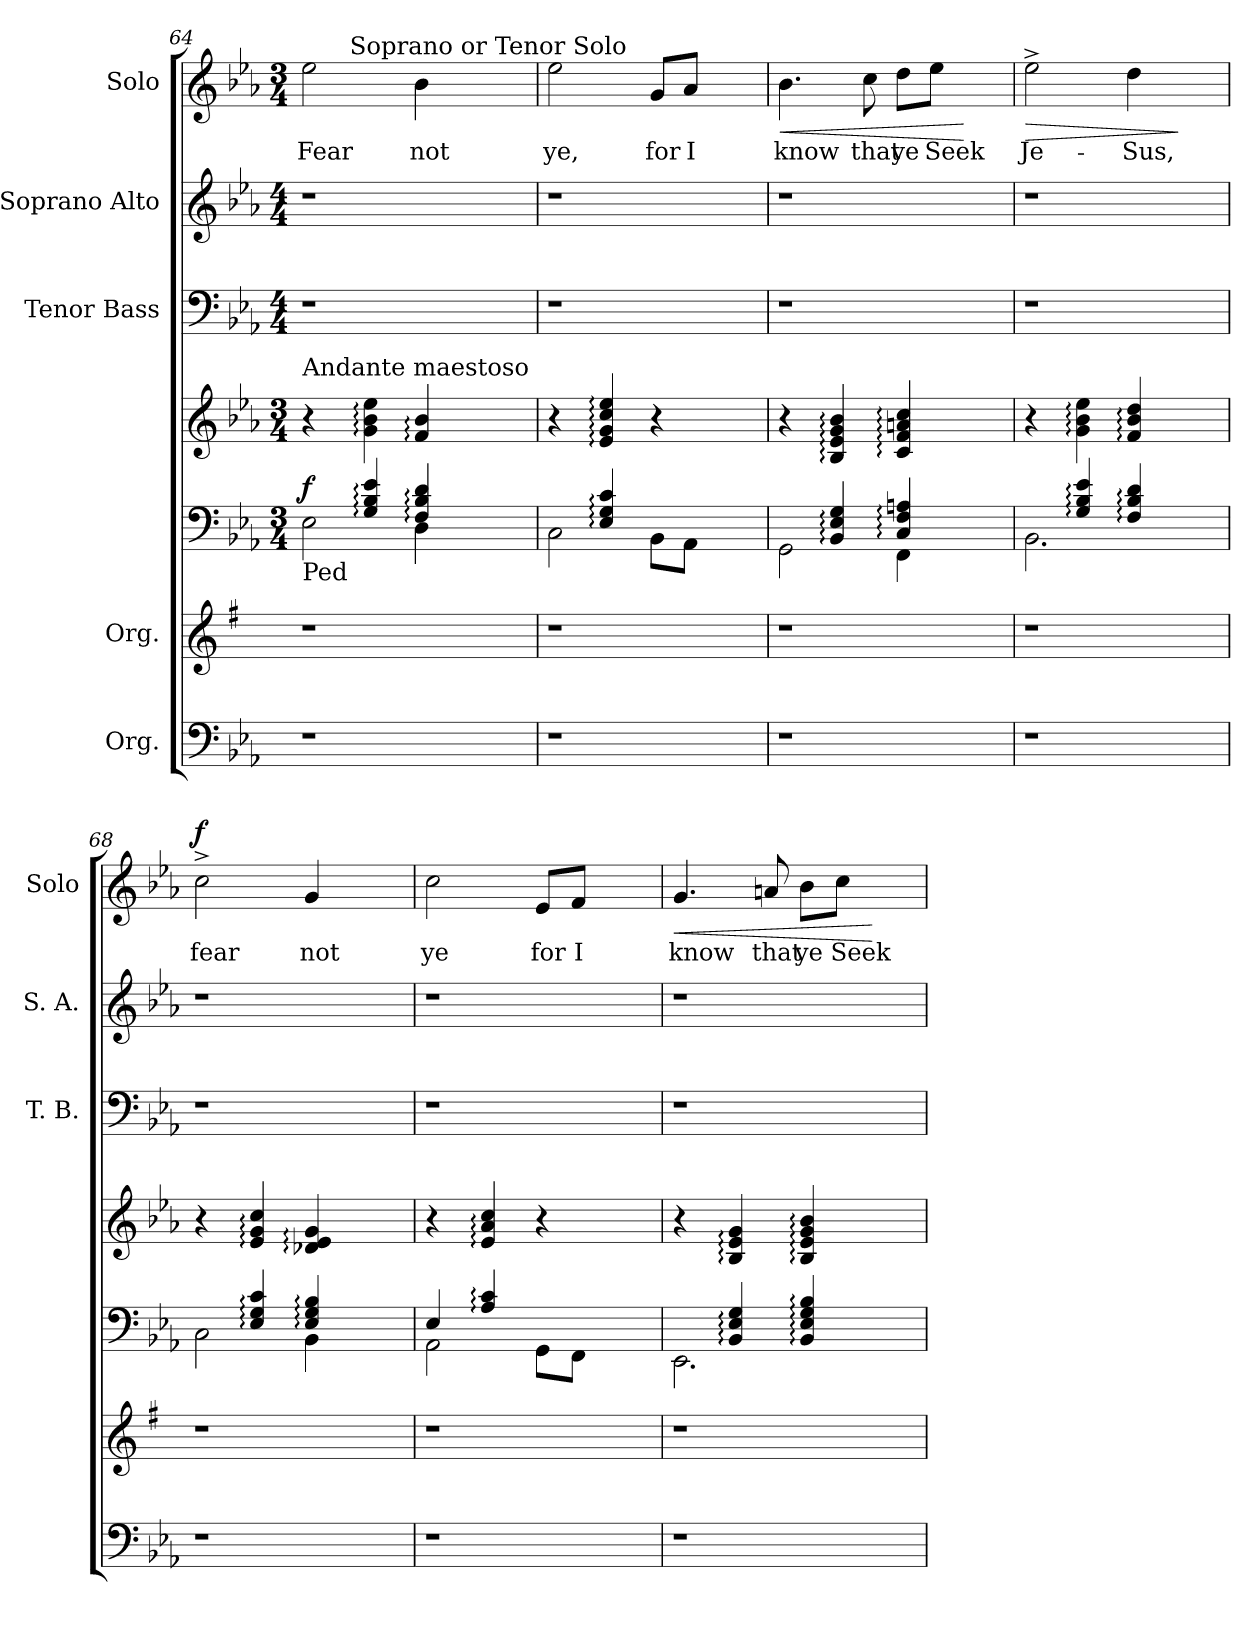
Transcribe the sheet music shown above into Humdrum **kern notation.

**kern	**kern	**kern	**dynam	**kern	**kern	**kern	**kern	**text	**dynam
*part7	*part6	*part5	*part5	*part4	*part3	*part2	*part1	*part1	*part1
*staff7	*staff6	*staff5	*staff5	*staff4	*staff3	*staff2	*staff1	*staff1	*staff1
*I"Org.	*I"Org.	*	*	*	*I"Tenor Bass	*I"Soprano Alto	*I"Solo	*	*
*	*	*	*	*	*I'T. B.	*I'S. A.	*I'Solo	*	*
!!LO:LB:g=z
*clefF4	*clefG2	*clefF4	*	*clefG2	*clefF4	*clefG2	*clefG2	*	*
*k[b-e-a-]	*k[f#]	*k[b-e-a-]	*	*k[b-e-a-]	*k[b-e-a-]	*k[b-e-a-]	*k[b-e-a-]	*	*
*E-:	*G:	*E-:	*	*E-:	*E-:	*E-:	*E-:	*	*
*	*	*M3/4	*	*M3/4	*M4/4	*M4/4	*M3/4	*	*
=64	=64	=64	=64	=64	=64	=64	=64	=64	=64
*	*	*^	*	*	*	*	*	*	*
!	!	!	!	!	!	!	!	!LO:TX:a:t=Andante maestoso	!	!
!	!	!	!	!	!LO:TX:a:t=Andante maestoso	!	!	!	!	!
!	!	!LO:TX:b:t=Ped	!	!	!	!	!	!	!	!
!	!	!	!	!LO:DY:a	!	!	!	!	!LO:LY:b	!
*	*	*	*	*	*	*	*	*^	*	*
1r	1r	2E-\	4ryy	f	4r	1r	1r	2ee-\	8..ryy	Fear	.
!	!	!	!	!	!	!	!	!	!LO:TX:a:t=Soprano or Tenor Solo	!	!
.	.	.	.	.	.	.	.	.	2ryy	.	.
.	.	.	4G/: 4B-/: 4e-/:	.	4g\: 4b-\: 4ee-\:	.	.	.	.	.	.
!	!	!	!	!	!	!	!	!	!	!LO:LY:b	!
.	.	4D\	4F/: 4B-/: 4d/:	.	4f/: 4b-/:	.	.	4b-\	.	not	.
.	.	.	.	.	.	.	.	.	4ryy	.	.
.	.	4ryy	4ryy	.	4ryy	.	.	4ryy	.	.	.
.	.	.	.	.	.	.	.	.	32ryy	.	.
=65	=65	=65	=65	=65	=65	=65	=65	=65	=65	=65	=65
!	!	!	!	!	!	!	!	!	!	!LO:LY:b	!
*	*	*	*	*	*	*	*	*v	*v	*	*
1r	1r	2C\	4ryy	.	4r	1r	1r	2ee-\	ye,	.
.	.	.	4E-/: 4G/: 4c/:	.	4e-/: 4g/: 4cc/: 4ee-/:	.	.	.	.	.
!	!	!	!	!	!	!	!	!	!LO:LY:b	!
.	.	4ryy	8BB-\L	.	4r	.	.	8g/L	for	.
!	!	!	!	!	!	!	!	!	!LO:LY:b	!
.	.	.	8AA-\J	.	.	.	.	8a-/J	I	.
.	.	4ryy	4ryy	.	4ryy	.	.	4ryy	.	.
=66	=66	=66	=66	=66	=66	=66	=66	=66	=66	=66
!	!	!	!	!	!	!	!	!	!LO:LY:b	!LO:HP:b
1r	1r	2GG\	4ryy	.	4r	1r	1r	4.b-\	know	<
.	.	.	4BB-/: 4E-/: 4G/:	.	4B-/: 4e-/: 4g/: 4b-/:	.	.	.	.	.
!	!	!	!	!	!	!	!	!	!LO:LY:b	!
.	.	.	.	.	.	.	.	8cc\	that	.
!	!	!	!	!	!	!	!	!	!LO:LY:b	!
.	.	4FF\	4C/: 4F/: 4An/:	.	4c/: 4f/: 4an/: 4cc/:	.	.	8dd\L	ye	.
!	!	!	!	!	!	!	!	!	!LO:LY:b	!
.	.	.	.	.	.	.	.	8ee-\J	Seek	.
.	.	4ryy	4ryy	.	4ryy	.	.	4ryy	.	[
=67	=67	=67	=67	=67	=67	=67	=67	=67	=67	=67
!	!	!	!	!	!	!	!	!	!LO:LY:b	!LO:HP:b
1r	1r	2.BB-\	4ryy	.	4r	1r	1r	2ee-^>\	Je-	>
.	.	.	4G/: 4B-/: 4e-/:	.	4g\: 4b-\: 4ee-\:	.	.	.	.	.
!	!	!	!	!	!	!	!	!	!LO:LY:b	!
.	.	.	4F/: 4B-/: 4d/:	.	4f/: 4b-/: 4dd/:	.	.	4dd\	-Sus,	.
.	.	4ryy	4ryy	.	4ryy	.	.	4ryy	.	]
=68	=68	=68	=68	=68	=68	=68	=68	=68	=68	=68
!	!	!	!	!	!	!	!	!	!LO:LY:b	!LO:DY:a
1r	1r	2C\	4ryy	.	4r	1r	1r	2cc^>\	fear	f
.	.	.	4E-/: 4G/: 4c/:	.	4e-/: 4g/: 4cc/:	.	.	.	.	.
!	!	!	!	!	!	!	!	!	!LO:LY:b	!
.	.	4BB-\	4E-/: 4G/: 4B-/:	.	4d-X/: 4e-/: 4g/:	.	.	4g/	not	.
.	.	4ryy	4ryy	.	4ryy	.	.	4ryy	.	.
!!LO:LB:g=z
=69	=69	=69	=69	=69	=69	=69	=69	=69	=69	=69
!	!	!	!	!	!	!	!	!	!LO:LY:b	!
1r	1r	2AA-\	4E-:/	.	4r	1r	1r	2cc\	ye	.
.	.	.	4A-/: 4c/:	.	4e-/: 4a-/: 4cc/:	.	.	.	.	.
!	!	!	!	!	!	!	!	!	!LO:LY:b	!
.	.	4ryy	8GG\L	.	4r	.	.	8e-/L	for	.
!	!	!	!	!	!	!	!	!	!LO:LY:b	!
.	.	.	8FF\J	.	.	.	.	8f/J	I	.
.	.	4ryy	4ryy	.	4ryy	.	.	4ryy	.	.
=70	=70	=70	=70	=70	=70	=70	=70	=70	=70	=70
!	!	!	!	!	!	!	!	!	!LO:LY:b	!LO:HP:b
1r	1r	2.EE-\	4ryy	.	4r	1r	1r	4.g/	know	<
.	.	.	4BB-/: 4E-/: 4G/:	.	4B-/: 4e-/: 4g/:	.	.	.	.	.
!	!	!	!	!	!	!	!	!	!LO:LY:b	!
.	.	.	.	.	.	.	.	8an/	that	.
!	!	!	!	!	!	!	!	!	!LO:LY:b	!
.	.	.	4BB-/: 4E-/: 4G/: 4B-/:	.	4B-/: 4e-/: 4g/: 4b-/:	.	.	8b-\L	ye	.
!	!	!	!	!	!	!	!	!	!LO:LY:b	!
.	.	.	.	.	.	.	.	8cc\J	Seek	.
.	.	4ryy	4ryy	.	4ryy	.	.	4ryy	.	[
*	*	*v	*v	*	*	*	*	*	*	*
=	=	=	=	=	=	=	=	=	=
*-	*-	*-	*-	*-	*-	*-	*-	*-	*-
